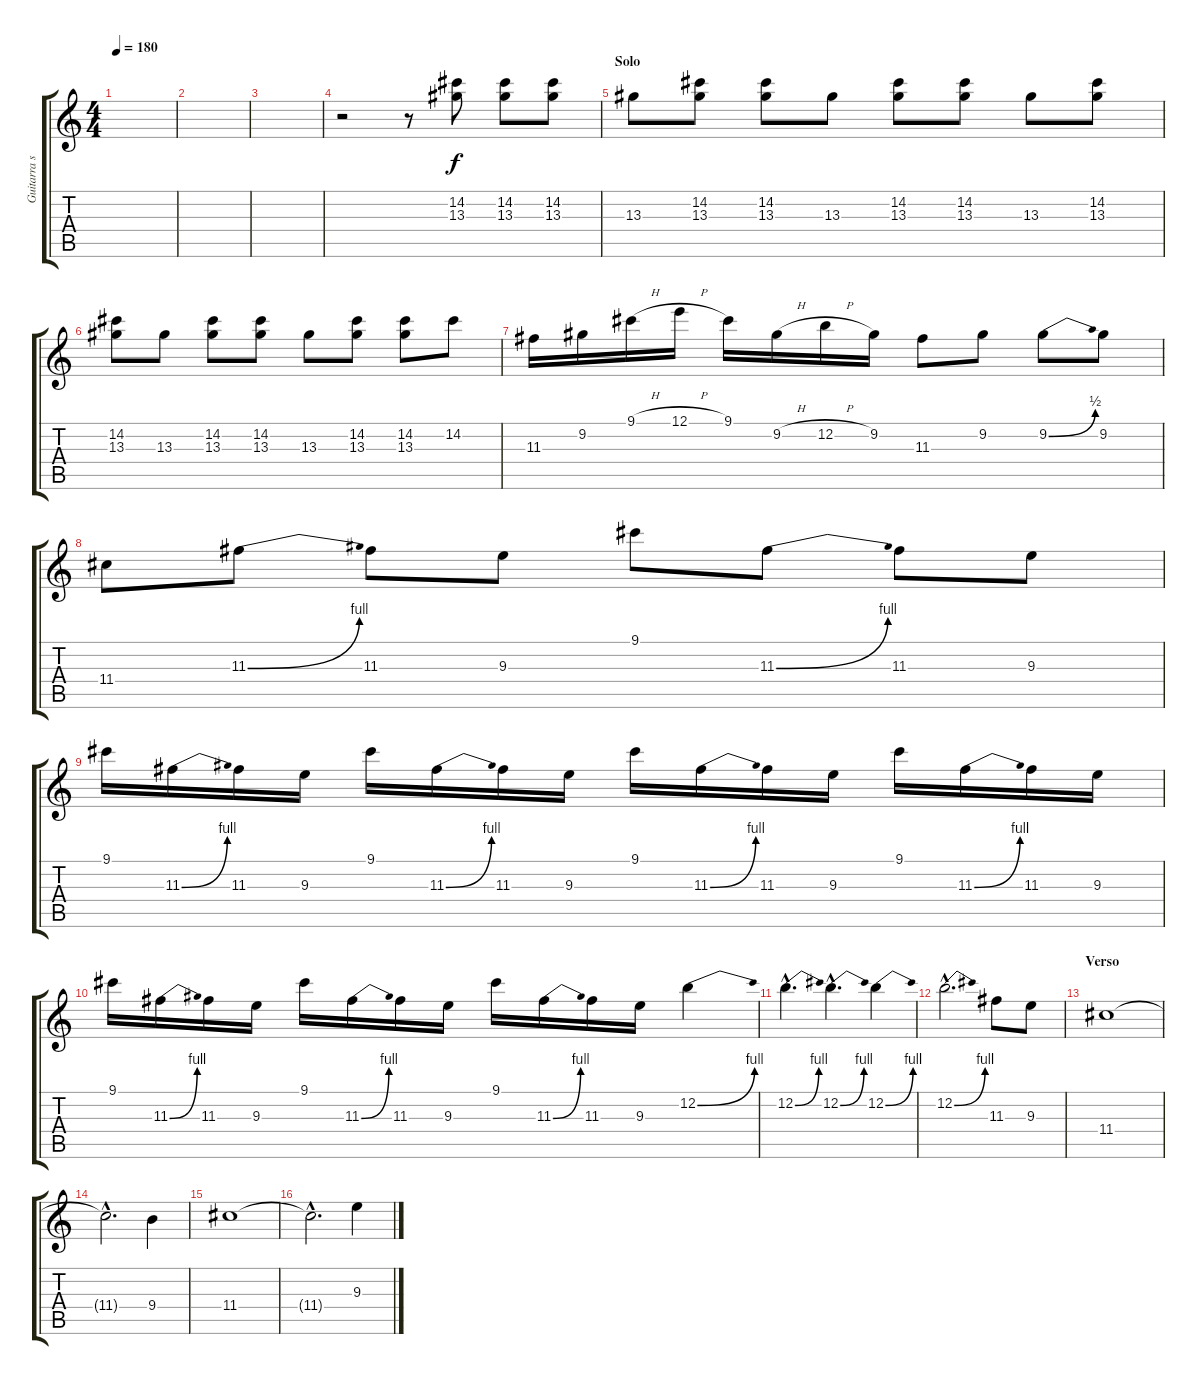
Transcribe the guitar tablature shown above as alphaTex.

\track ("Guitarra solo" "Guitarra s") {instrument distortionguitar}
\staff {score tabs}
\tuning (E4 B3 G3 D3 A2 E2) {hide}
\ts (4 4)
\tempo 180
\clef g2
\ks c
|
|
|
r.2 r.8 (14.2 13.3).8 (14.2 13.3).8 (14.2 13.3).8 |
\section ("" "Solo")
13.3.8 (14.2 13.3).8 (14.2 13.3).8 13.3.8 (14.2 13.3).8 (14.2 13.3).8 13.3.8 (14.2 13.3).8 |
(14.2 13.3).8 13.3.8 (14.2 13.3).8 (14.2 13.3).8 13.3.8 (14.2 13.3).8 (14.2 13.3).8 14.2.8 |
11.3.16 9.2.16 9.1{h}.16 12.1{h}.16 9.1.16 9.2{h}.16 12.2{h}.16 9.2.16 11.3.8 9.2.8 9.2{be (bend 0 0 60 2)}.8 9.2.8 |
11.4.8 11.3{be (bend 0 0 60 4)}.8 11.3.8 9.3.8 9.1.8 11.3{be (bend 0 0 60 4)}.8 11.3.8 9.3.8 |
9.1.16 11.3{be (bend 0 0 60 4)}.16 11.3.16 9.3.16 9.1.16 11.3{be (bend 0 0 60 4)}.16 11.3.16 9.3.16 9.1.16 11.3{be (bend 0 0 60 4)}.16 11.3.16 9.3.16 9.1.16 11.3{be (bend 0 0 60 4)}.16 11.3.16 9.3.16 |
9.1.16 11.3{be (bend 0 0 60 4)}.16 11.3.16 9.3.16 9.1.16 11.3{be (bend 0 0 60 4)}.16 11.3.16 9.3.16 9.1.16 11.3{be (bend 0 0 60 4)}.16 11.3.16 9.3.16 12.2{be (bend 0 0 60 4)}.4 |
12.2{be (bend 0 0 60 4) hac}.4{d} 12.2{be (bend 0 0 60 4) hac}.4{d} 12.2{be (bend 0 0 60 4)}.4 |
12.2{be (bend 0 0 60 4) hac}.2{d} 11.3.8 9.3.8 |
\section ("" "Verso")
11.4.1 |
11.4{hac t}.2{d} 9.4.4 |
11.4.1 |
11.4{hac t}.2{d} 9.3.4
